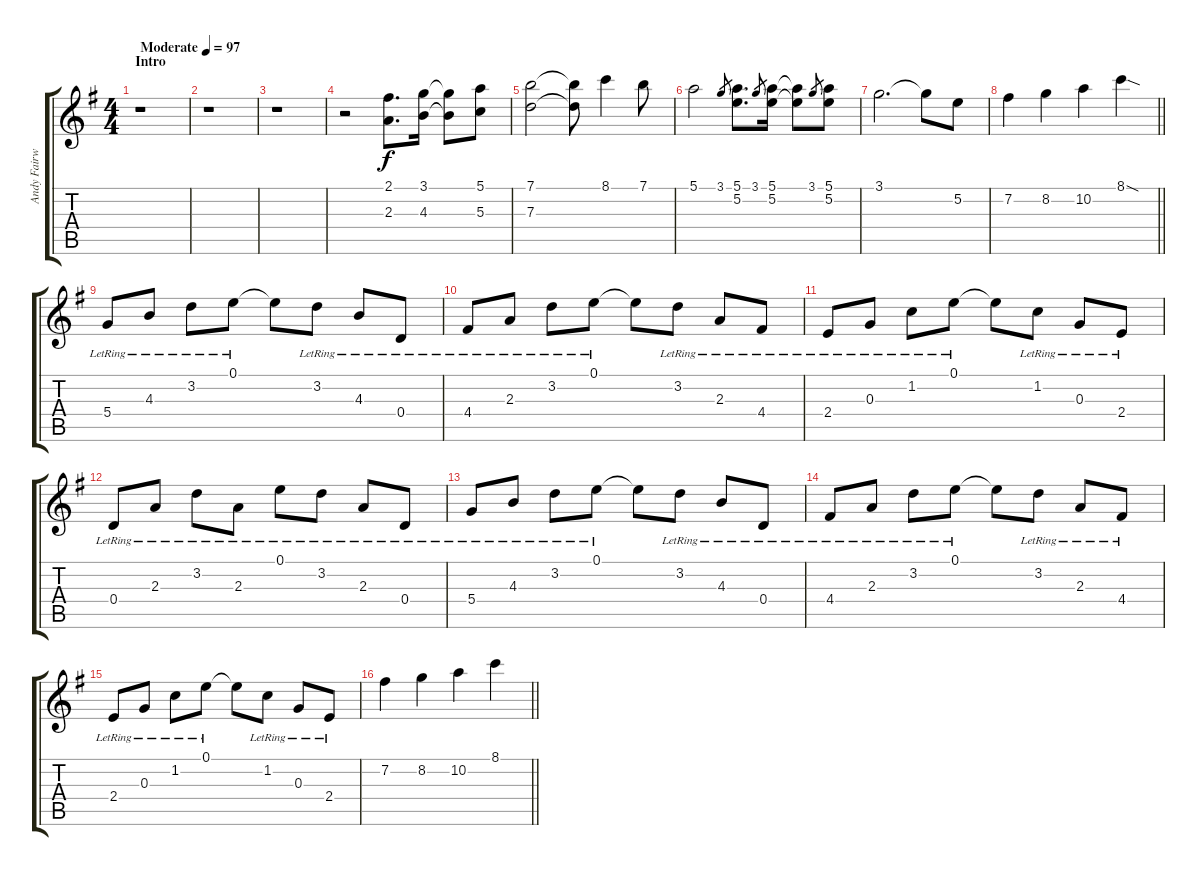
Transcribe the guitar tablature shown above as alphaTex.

\track ("Andy Fairweatherlow" "Andy Fairw") {instrument electricguitarjazz}
\staff {score tabs}
\tuning (E4 B3 G3 D3 A2 E2) {hide}
\ts (4 4)
\section ("" "Intro")
\tempo (97 "Moderate")
\clef g2
\ks g
r.1{dy f instrument electricguitarjazz} |
r.1 |
r.1 |
r.2 (2.1 2.3).8{d} (3.1 4.3).16 (3.1{t} 4.3{t}).8 (5.1 5.3).8 |
(7.1 7.3).2 (7.1{t} 7.3{t}).8 8.1.4 7.1.8 |
5.1.2 3.1.8{gr} (5.1 5.2).8{d} 3.1.8{gr} (5.1 5.2).16 (5.1{t} 5.2{t}).8 3.1.8{gr} (5.1 5.2).8 |
3.1.2{d} 3.1{t}.8 5.2.8 |
\barLineRight lightlight
7.2.4 8.2.4 10.2.4 8.1{sod}.4 |
5.4{lr}.8 4.3{lr}.8 3.2{lr}.8 0.1{lr}.8 0.1{t}.8 3.2{lr}.8 4.3{lr}.8 0.4{lr}.8 |
4.4{lr}.8 2.3{lr}.8 3.2{lr}.8 0.1{lr}.8 0.1{t}.8 3.2{lr}.8 2.3{lr}.8 4.4{lr}.8 |
2.4{lr}.8 0.3{lr}.8 1.2{lr}.8 0.1{lr}.8 0.1{t}.8 1.2{lr}.8 0.3{lr}.8 2.4{lr}.8 |
0.4{lr}.8 2.3{lr}.8 3.2{lr}.8 2.3{lr}.8 0.1{lr}.8 3.2{lr}.8 2.3{lr}.8 0.4{lr}.8 |
5.4{lr}.8 4.3{lr}.8 3.2{lr}.8 0.1{lr}.8 0.1{t}.8 3.2{lr}.8 4.3{lr}.8 0.4{lr}.8 |
4.4{lr}.8 2.3{lr}.8 3.2{lr}.8 0.1{lr}.8 0.1{t}.8 3.2{lr}.8 2.3{lr}.8 4.4{lr}.8 |
2.4{lr}.8 0.3{lr}.8 1.2{lr}.8 0.1{lr}.8 0.1{t}.8 1.2{lr}.8 0.3{lr}.8 2.4{lr}.8 |
\barLineRight lightlight
7.2.4 8.2.4 10.2.4 8.1.4
